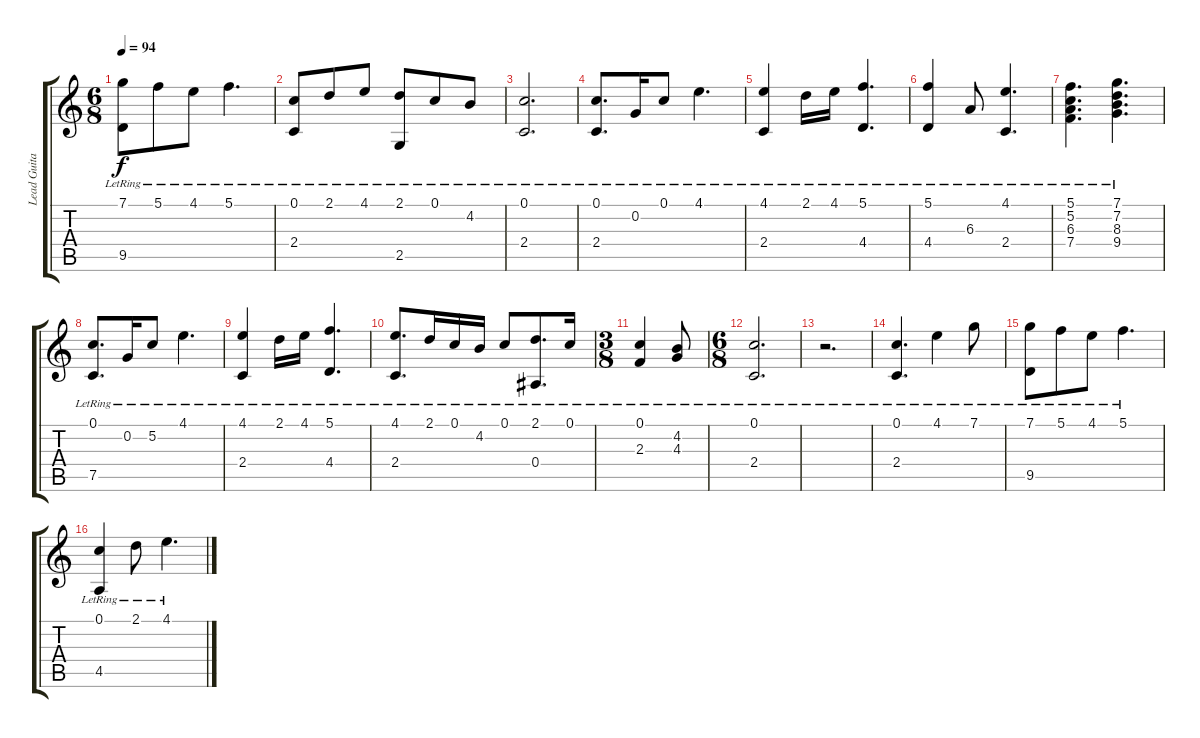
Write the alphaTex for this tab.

\track ("Lead Guitar" "Lead Guita") {instrument acousticguitarsteel}
\staff {score tabs}
\tuning (C4 G3 Eb3 Bb2 F2 C2) {hide}
\ts (6 8)
\tempo 94
\clef g2
\ks c
(7.1{lr} 9.5{lr}).8{dy f} 5.1{lr}.8 4.1{lr}.8 5.1{lr}.4{d} |
(0.1{lr} 2.4{lr}).8 2.1{lr}.8 4.1{lr}.8 (2.1{lr} 2.5{lr}).8 0.1{lr}.8 4.2{lr}.8 |
(0.1{lr} 2.4{lr}).2{d} |
(0.1{lr} 2.4{lr}).8{d} 0.2{lr}.16 0.1{lr}.8 4.1{lr}.4{d} |
(4.1{lr} 2.4{lr}).4 2.1{lr}.16 4.1{lr}.16 (5.1{lr} 4.4{lr}).4{d} |
(5.1{lr} 4.4{lr}).4 6.3{lr}.8 (4.1{lr} 2.4{lr}).4{d} |
(5.1{lr} 5.2{lr} 6.3{lr} 7.4{lr}).4{d} (7.1{lr} 7.2{lr} 8.3{lr} 9.4{lr}).4{d} |
(0.1{lr} 7.5{lr}).8{d} 0.2{lr}.16 5.2{lr}.8 4.1{lr}.4{d} |
(4.1{lr} 2.4{lr}).4 2.1{lr}.16 4.1{lr}.16 (5.1{lr} 4.4{lr}).4{d} |
(4.1{lr} 2.4{lr}).8{d} 2.1{lr}.16 0.1{lr}.16 4.2{lr}.16 0.1{lr}.8 (2.1{lr} 0.4{lr}).8{d} 0.1{lr}.16 |
\ts (3 8)
(0.1{lr} 2.3{lr}).4 (4.2{lr} 4.3{lr}).8 |
\ts (6 8)
(0.1{lr} 2.4{lr}).2{d} |
r.2{d} |
(0.1{lr} 2.4{lr}).4{d} 4.1{lr}.4 7.1{lr}.8 |
(7.1{lr} 9.5{lr}).8 5.1{lr}.8 4.1{lr}.8 5.1{lr}.4{d} |
(0.1{lr} 4.5{lr}).4 2.1{lr}.8 4.1{lr}.4{d}
